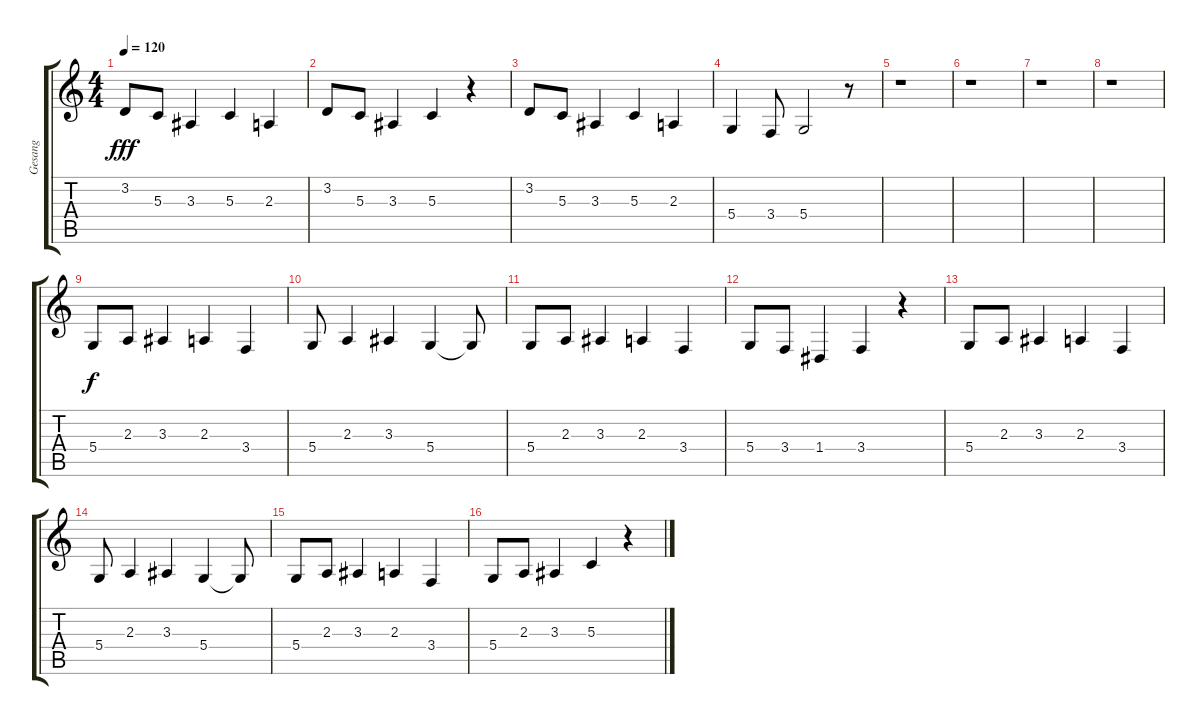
\track ("Gesang" "Gesang") {instrument tenorsax}
\staff {score tabs}
\tuning (E4 B3 G3 D3 A2 E2) {hide}
\ts (4 4)
\tempo 120
\clef g2
\ks c
3.2.8{dy fff} 5.3.8 3.3.4 5.3.4 2.3.4 |
3.2.8 5.3.8 3.3.4 5.3.4 r.4 |
3.2.8 5.3.8 3.3.4 5.3.4 2.3.4 |
5.4.4 3.4.8 5.4.2 r.8 |
r.1 |
r.1 |
r.1 |
r.1 |
5.4.8{dy f} 2.3.8 3.3.4 2.3.4 3.4.4 |
5.4.8 2.3.4 3.3.4 5.4.4 5.4{t}.8 |
5.4.8 2.3.8 3.3.4 2.3.4 3.4.4 |
5.4.8 3.4.8 1.4.4 3.4.4 r.4 |
5.4.8 2.3.8 3.3.4 2.3.4 3.4.4 |
5.4.8 2.3.4 3.3.4 5.4.4 5.4{t}.8 |
5.4.8 2.3.8 3.3.4 2.3.4 3.4.4 |
5.4.8 2.3.8 3.3.4 5.3.4 r.4
